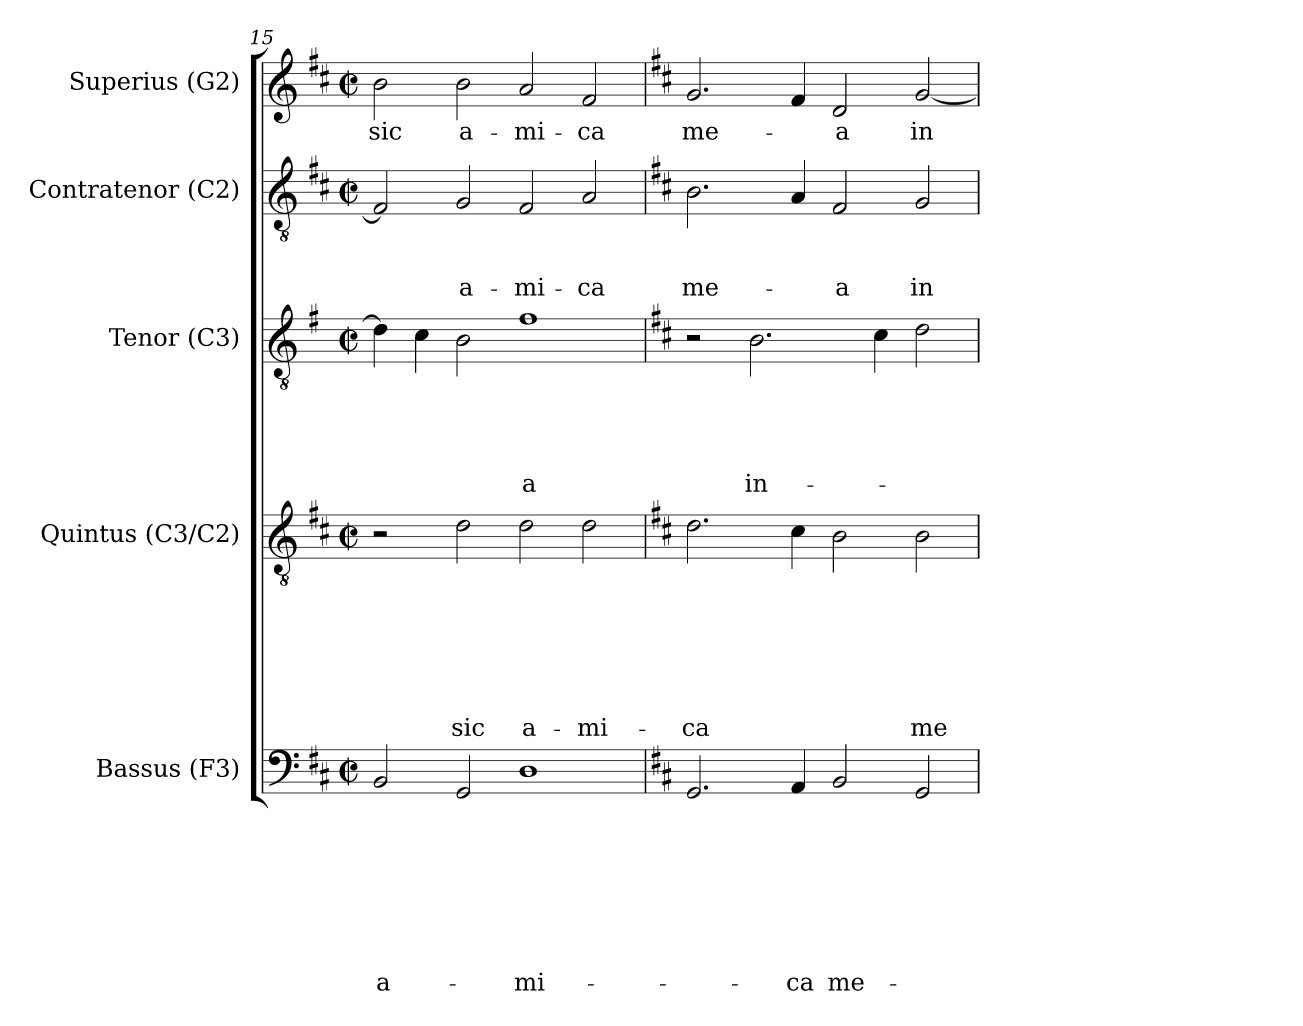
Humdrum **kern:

**kern	**text	**text	**text	**text	**text	**text	**text	**text	**kern	**text	**text	**text	**text	**text	**text	**text	**kern	**text	**text	**text	**text	**text	**kern	**text	**text	**text	**kern	**text
*part5	*part5	*part5	*part5	*part5	*part5	*part5	*part5	*part5	*part4	*part4	*part4	*part4	*part4	*part4	*part4	*part4	*part3	*part3	*part3	*part3	*part3	*part3	*part2	*part2	*part2	*part2	*part1	*part1
*staff5	*staff5	*staff5	*staff5	*staff5	*staff5	*staff5	*staff5	*staff5	*staff4	*staff4	*staff4	*staff4	*staff4	*staff4	*staff4	*staff4	*staff3	*staff3	*staff3	*staff3	*staff3	*staff3	*staff2	*staff2	*staff2	*staff2	*staff1	*staff1
*I"Bassus (F3)	*	*	*	*	*	*	*	*	*I"Quintus (C3/C2)	*	*	*	*	*	*	*	*I"Tenor (C3)	*	*	*	*	*	*I"Contratenor (C2)	*	*	*	*I"Superius (G2)	*
*I'B.	*	*	*	*	*	*	*	*	*I'Q.	*	*	*	*	*	*	*	*I'T.	*	*	*	*	*	*I'Ct.	*	*	*	*I'S.	*
*clefF4	*	*	*	*	*	*	*	*	*clefGv2	*	*	*	*	*	*	*	*clefGv2	*	*	*	*	*	*clefGv2	*	*	*	*clefG2	*
*k[f#c#]	*	*	*	*	*	*	*	*	*k[f#c#]	*	*	*	*	*	*	*	*k[f#]	*	*	*	*	*	*k[f#c#]	*	*	*	*k[f#c#]	*
*D:	*	*	*	*	*	*	*	*	*D:	*	*	*	*	*	*	*	*G:	*	*	*	*	*	*D:	*	*	*	*D:	*
*M2/2	*	*	*	*	*	*	*	*	*M2/2	*	*	*	*	*	*	*	*M2/2	*	*	*	*	*	*M2/2	*	*	*	*M2/2	*
*met(c|)	*	*	*	*	*	*	*	*	*met(c|)	*	*	*	*	*	*	*	*met(c|)	*	*	*	*	*	*met(c|)	*	*	*	*met(c|)	*
=15	=15	=15	=15	=15	=15	=15	=15	=15	=15	=15	=15	=15	=15	=15	=15	=15	=15	=15	=15	=15	=15	=15	=15	=15	=15	=15	=15	=15
!	!	!	!	!	!	!	!	!LO:LY:b	!	!	!	!	!	!	!	!	!	!	!	!	!	!	!	!	!	!	!	!LO:LY:b
2BB/	.	.	.	.	.	.	.	a-	2r	.	.	.	.	.	.	.	4d\]	.	.	.	.	.	2F#/]	.	.	.	2b\	sic
.	.	.	.	.	.	.	.	.	.	.	.	.	.	.	.	.	4c\	.	.	.	.	.	.	.	.	.	.	.
!	!	!	!	!	!	!	!	!	!	!	!	!	!	!	!	!LO:LY:b	!	!	!	!	!	!	!	!	!	!LO:LY:b	!	!LO:LY:b
2GG/	.	.	.	.	.	.	.	.	2d\	.	.	.	.	.	.	sic	2B\	.	.	.	.	.	2G/	.	.	a-	2b\	a-
!	!	!	!	!	!	!	!	!LO:LY:b	!	!	!	!	!	!	!	!LO:LY:b	!	!	!	!	!	!LO:LY:b:rj	!	!	!	!LO:LY:b	!	!LO:LY:b
1D	.	.	.	.	.	.	.	-mi-	2d\	.	.	.	.	.	.	a-	1f#	.	.	.	.	-a	2F#/	.	.	-mi-	2a/	-mi-
!	!	!	!	!	!	!	!	!	!	!	!	!	!	!	!	!LO:LY:b	!	!	!	!	!	!	!	!	!	!LO:LY:b	!	!LO:LY:b
.	.	.	.	.	.	.	.	.	2d\	.	.	.	.	.	.	-mi-	.	.	.	.	.	.	2A/	.	.	-ca	2f#/	-ca
!!LO:LB:g=z
=16	=16	=16	=16	=16	=16	=16	=16	=16	=16	=16	=16	=16	=16	=16	=16	=16	=16	=16	=16	=16	=16	=16	=16	=16	=16	=16	=16	=16
*	*	*	*	*	*	*	*	*	*	*	*	*	*	*	*	*	*k[f#c#]	*	*	*	*	*	*	*	*	*	*	*
*	*	*	*	*	*	*	*	*	*	*	*	*	*	*	*	*	*D:	*	*	*	*	*	*	*	*	*	*	*
!	!	!	!	!	!	!	!	!	!	!	!	!	!	!	!	!LO:LY:b	!	!	!	!	!	!	!	!	!	!LO:LY:b	!	!LO:LY:b
2.GG/	.	.	.	.	.	.	.	.	2.d\	.	.	.	.	.	.	-ca	2r	.	.	.	.	.	2.B\	.	.	me-	2.g/	me-
!	!	!	!	!	!	!	!	!	!	!	!	!	!	!	!	!	!	!	!	!	!	!LO:LY:b	!	!	!	!	!	!
.	.	.	.	.	.	.	.	.	.	.	.	.	.	.	.	.	2.B\	.	.	.	.	in-	.	.	.	.	.	.
!	!	!	!	!	!	!	!	!LO:LY:b	!	!	!	!	!	!	!	!	!	!	!	!	!	!	!	!	!	!	!	!
4AA/	.	.	.	.	.	.	.	-ca	4c#\	.	.	.	.	.	.	.	.	.	.	.	.	.	4A/	.	.	.	4f#/	.
!	!	!	!	!	!	!	!	!LO:LY:b	!	!	!	!	!	!	!	!	!	!	!	!	!	!	!	!	!	!LO:LY:b	!	!LO:LY:b
2BB/	.	.	.	.	.	.	.	me-	2B\	.	.	.	.	.	.	.	.	.	.	.	.	.	2F#/	.	.	-a	2d/	-a
.	.	.	.	.	.	.	.	.	.	.	.	.	.	.	.	.	4c#\	.	.	.	.	.	.	.	.	.	.	.
!	!	!	!	!	!	!	!	!	!	!	!	!	!	!	!	!LO:LY:b	!	!	!	!	!	!	!	!	!	!LO:LY:b	!	!LO:LY:b
2GG/	.	.	.	.	.	.	.	.	2B\	.	.	.	.	.	.	me-	2d\	.	.	.	.	.	2G/	.	.	in-	[<2g/	in-
=	=	=	=	=	=	=	=	=	=	=	=	=	=	=	=	=	=	=	=	=	=	=	=	=	=	=	=	=
*-	*-	*-	*-	*-	*-	*-	*-	*-	*-	*-	*-	*-	*-	*-	*-	*-	*-	*-	*-	*-	*-	*-	*-	*-	*-	*-	*-	*-
